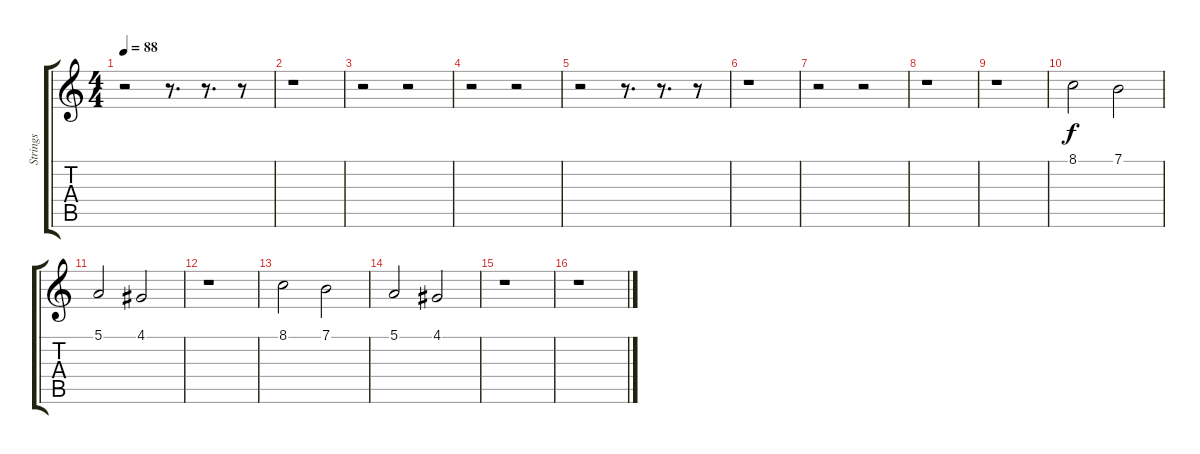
\track ("Strings" "Strings") {instrument stringensemble1}
\staff {score tabs}
\tuning (E4 B3 G3 D3 A2 E2) {hide}
\ts (4 4)
\tempo 88
\clef g2
\ks c
r.2{dy f} r.8{d} r.8{d} r.8 |
r.1 |
r.2 r.2 |
r.2 r.2 |
r.2 r.8{d} r.8{d} r.8 |
r.1 |
r.2 r.2 |
r.1 |
r.1 |
8.1.2 7.1.2 |
5.1.2 4.1.2 |
r.1 |
8.1.2 7.1.2 |
5.1.2 4.1.2 |
r.1 |
r.1
